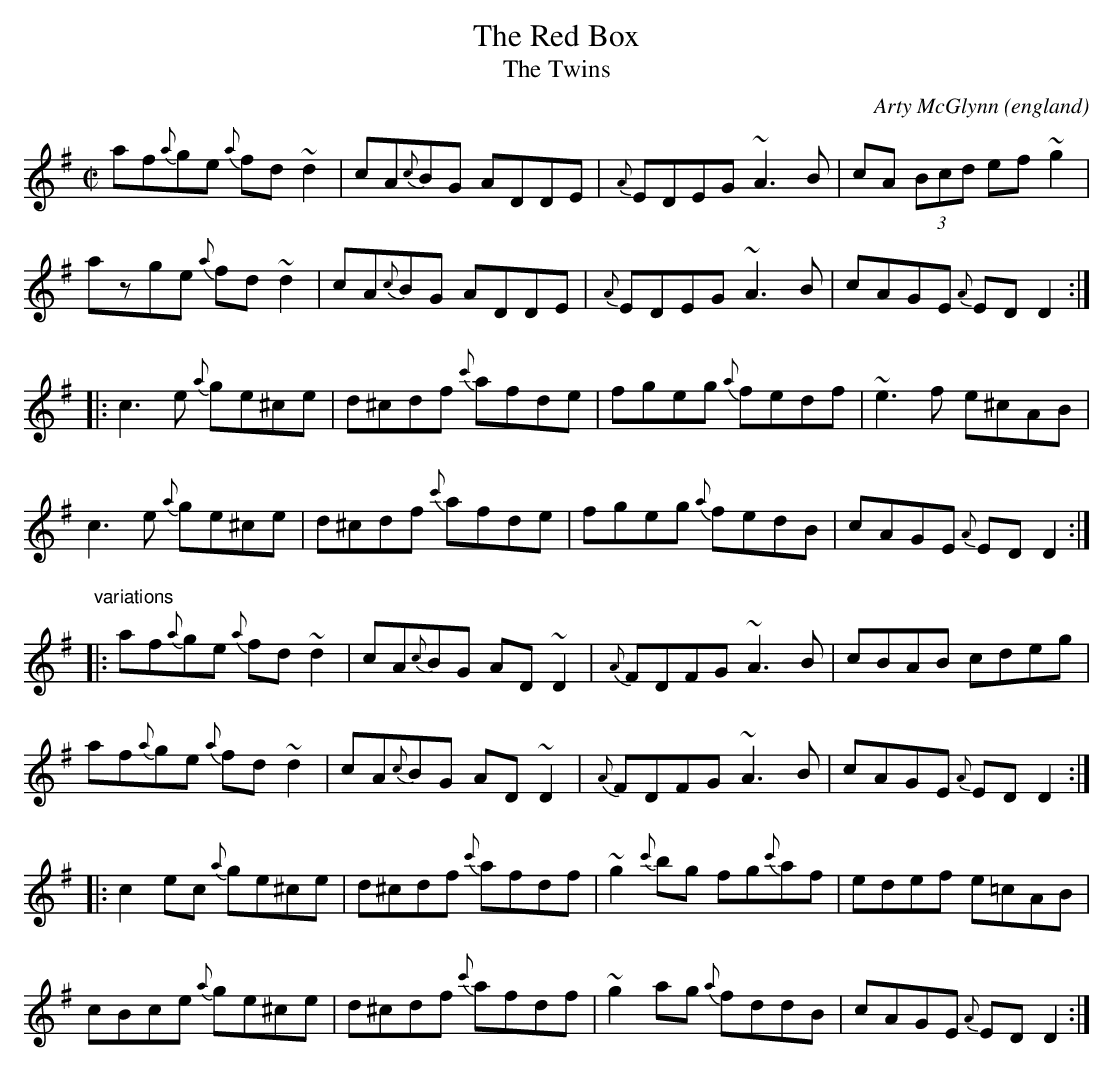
X:1
T:Red Box, The
T:Twins, The
O:england
C:Arty McGlynn
M:C|
K:Dmix
af{a}ge {a}fd~d2|cA{c}BG ADDE|{A}EDEG ~A3B|cA (3Bcd ef~g2|
azge {a}fd~d2|cA{c}BG ADDE|{A}EDEG ~A3B|cAGE {A}EDD2:|
|:c3e {a}ge^ce|d^cdf {c'}afde|fgeg {a}fedf|~e3f e^cAB|
c3e {a}ge^ce|d^cdf {c'}afde|fgeg {a}fedB|cAGE {A}EDD2:|
"variations"
|:af{a}ge {a}fd~d2|cA{c}BG AD~D2|{A}FDFG ~A3B|cBAB cdeg|
af{a}ge {a}fd~d2|cA{c}BG AD~D2|{A}FDFG ~A3B|cAGE {A}EDD2:|
|:c2ec {a}ge^ce|d^cdf {c'}afdf|~g2{c'}bg fg{c'}af|edef e=cAB|
cBce {a}ge^ce|d^cdf {c'}afdf|~g2ag {a}fddB|cAGE {A}EDD2:|
